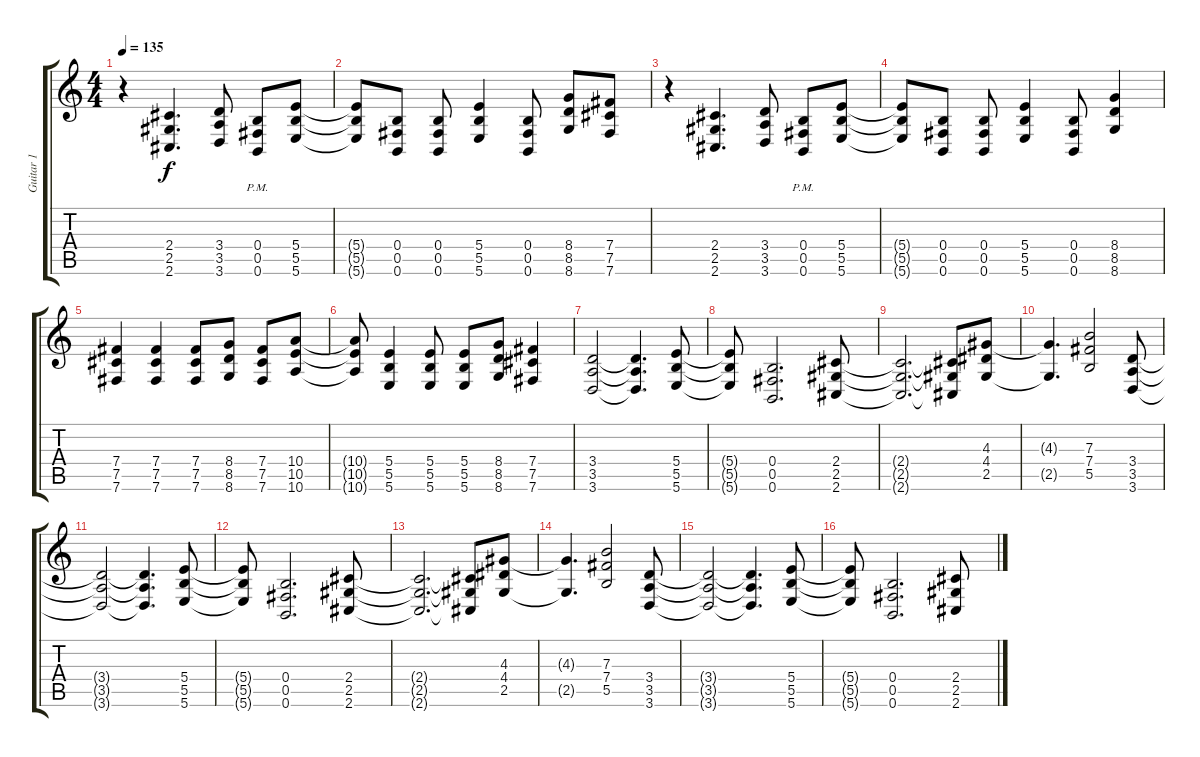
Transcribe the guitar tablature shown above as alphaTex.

\track ("Guitar 1" "Guitar 1") {instrument overdrivenguitar}
\staff {score tabs}
\tuning (Db4 Ab3 E3 B2 Gb2 B1) {hide}
\ts (4 4)
\tempo 135
\clef g2
\ks c
r.4{dy f} (2.4 2.5 2.6).4{d} (3.4 3.5 3.6).8 (0.4{pm} 0.5{pm} 0.6{pm}).8 (5.4 5.5 5.6).8 |
(5.4{t} 5.5{t} 5.6{t}).8 (0.4 0.5 0.6).8 (0.4 0.5 0.6).8 (5.4 5.5 5.6).4 (0.4 0.5 0.6).8 (8.4 8.5 8.6).8 (7.4 7.5 7.6).8 |
r.4 (2.4 2.5 2.6).4{d} (3.4 3.5 3.6).8 (0.4{pm} 0.5{pm} 0.6{pm}).8 (5.4 5.5 5.6).8 |
(5.4{t} 5.5{t} 5.6{t}).8 (0.4 0.5 0.6).8 (0.4 0.5 0.6).8 (5.4 5.5 5.6).4 (0.4 0.5 0.6).8 (8.4 8.5 8.6).4 |
(7.4 7.5 7.6).4 (7.4 7.5 7.6).4 (7.4 7.5 7.6).8 (8.4 8.5 8.6).8 (7.4 7.5 7.6).8 (10.4 10.5 10.6).8 |
(10.4{t} 10.5{t} 10.6{t}).8 (5.4 5.5 5.6).4 (5.4 5.5 5.6).8 (5.4 5.5 5.6).8 (8.4 8.5 8.6).8 (7.4 7.5 7.6).4 |
(3.4 3.5 3.6).2 (3.4{t} 3.5{t} 3.6{t}).4{d} (5.4 5.5 5.6).8 |
(5.4{t} 5.5{t} 5.6{t}).8 (0.4 0.5 0.6).2{d} (2.4 2.5 2.6).8 |
(2.4{t} 2.5{t} 2.6{t}).2{d} (2.4{t} 2.5{t} 2.6{t}).8 (4.3 4.4 2.5).8 |
(4.3{t} 2.5{t}).4{d} (7.3 7.4 5.5).2 (3.4 3.5 3.6).8 |
(3.4{t} 3.5{t} 3.6{t}).2 (3.4{t} 3.5{t} 3.6{t}).4{d} (5.4 5.5 5.6).8 |
(5.4{t} 5.5{t} 5.6{t}).8 (0.4 0.5 0.6).2{d} (2.4 2.5 2.6).8 |
(2.4{t} 2.5{t} 2.6{t}).2{d} (2.4{t} 2.5{t} 2.6{t}).8 (4.3 4.4 2.5).8 |
(4.3{t} 2.5{t}).4{d} (7.3 7.4 5.5).2 (3.4 3.5 3.6).8 |
(3.4{t} 3.5{t} 3.6{t}).2 (3.4{t} 3.5{t} 3.6{t}).4{d} (5.4 5.5 5.6).8 |
(5.4{t} 5.5{t} 5.6{t}).8 (0.4 0.5 0.6).2{d} (2.4 2.5 2.6).8
